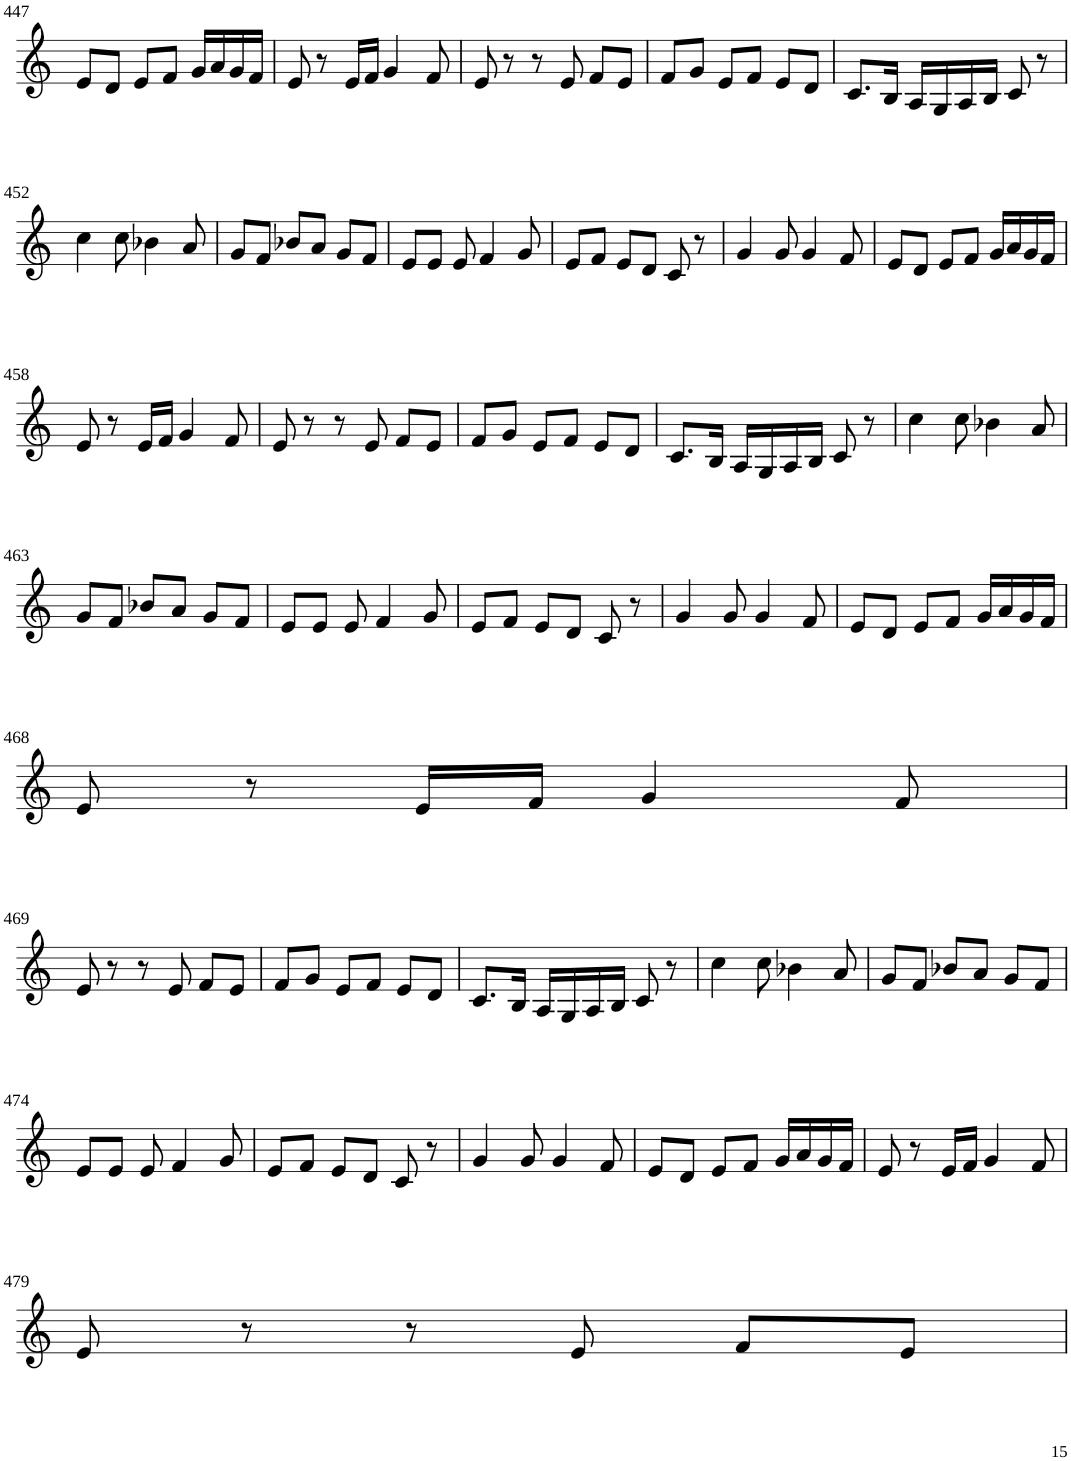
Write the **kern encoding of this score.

**kern
*part1
*staff1
*I"Violin
!!LO:PB:g=z
*clefG2
*k[]
*M3/4
=447
8e/L
8d/J
8e/L
8f/J
16g/LL
16a/
16g/
16f/JJ
=448
8e/
8r
16e/LL
16f/JJ
4g/
8f/
=449
8e/
8r
8r
8e/
8f/L
8e/J
=450
8f/L
8g/J
8e/L
8f/J
8e/L
8d/J
=451
8.c/L
16B/Jk
16A/LL
16G/
16A/
16B/JJ
8c/
8r
!!LO:LB:g=z
=452
4cc\
8cc\
4b-X\
8a/
=453
8g/L
8f/J
8b-X/L
8a/J
8g/L
8f/J
=454
8e/L
8e/J
8e/
4f/
8g/
=455
8e/L
8f/J
8e/L
8d/J
8c/
8r
=456
4g/
8g/
4g/
8f/
=457
8e/L
8d/J
8e/L
8f/J
16g/LL
16a/
16g/
16f/JJ
!!LO:LB:g=z
=458
8e/
8r
16e/LL
16f/JJ
4g/
8f/
=459
8e/
8r
8r
8e/
8f/L
8e/J
=460
8f/L
8g/J
8e/L
8f/J
8e/L
8d/J
=461
8.c/L
16B/Jk
16A/LL
16G/
16A/
16B/JJ
8c/
8r
=462
4cc\
8cc\
4b-X\
8a/
!!LO:LB:g=z
=463
8g/L
8f/J
8b-X/L
8a/J
8g/L
8f/J
=464
8e/L
8e/J
8e/
4f/
8g/
=465
8e/L
8f/J
8e/L
8d/J
8c/
8r
=466
4g/
8g/
4g/
8f/
=467
8e/L
8d/J
8e/L
8f/J
16g/LL
16a/
16g/
16f/JJ
!!LO:LB:g=z
=468
8e/
8r
16e/LL
16f/JJ
4g/
8f/
!!LO:LB:g=z
=469
8e/
8r
8r
8e/
8f/L
8e/J
=470
8f/L
8g/J
8e/L
8f/J
8e/L
8d/J
=471
8.c/L
16B/Jk
16A/LL
16G/
16A/
16B/JJ
8c/
8r
=472
4cc\
8cc\
4b-X\
8a/
=473
8g/L
8f/J
8b-X/L
8a/J
8g/L
8f/J
!!LO:LB:g=z
=474
8e/L
8e/J
8e/
4f/
8g/
=475
8e/L
8f/J
8e/L
8d/J
8c/
8r
=476
4g/
8g/
4g/
8f/
=477
8e/L
8d/J
8e/L
8f/J
16g/LL
16a/
16g/
16f/JJ
=478
8e/
8r
16e/LL
16f/JJ
4g/
8f/
!!LO:LB:g=z
=479
8e/
8r
8r
8e/
8f/L
8e/J
=
*-
